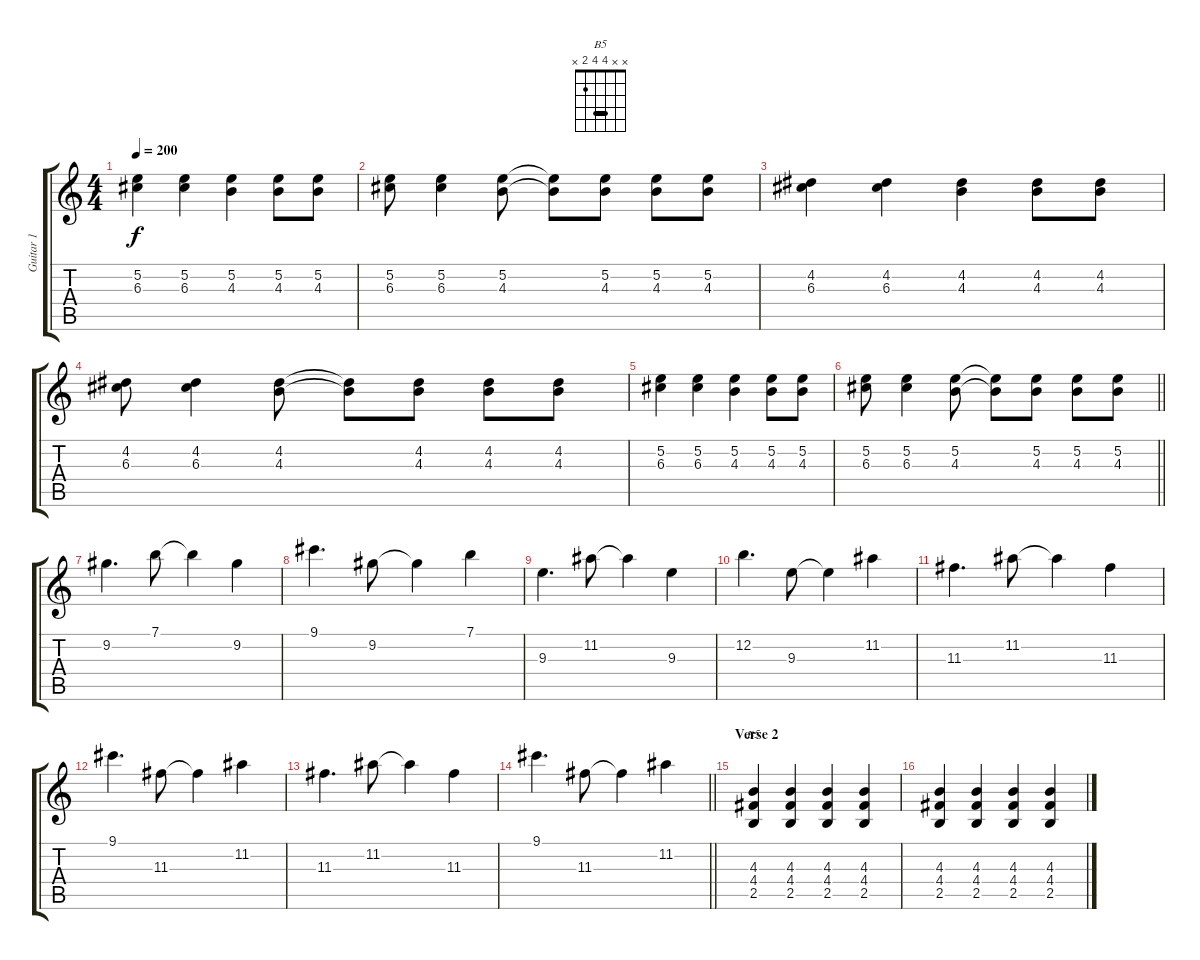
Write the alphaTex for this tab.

\track ("Guitar 1" "Guitar 1") {instrument distortionguitar}
\staff {score tabs}
\tuning (E4 B3 G3 D3 A2 E2) {hide}
\chord ("B5" x x 4 4 2 x) {barre 4}
\ts (4 4)
\tempo 200
\clef g2
\ks c
(5.2 6.3).4{dy f} (5.2 6.3).4 (5.2 4.3).4 (5.2 4.3).8 (5.2 4.3).8 |
(5.2 6.3).8 (5.2 6.3).4 (5.2 4.3).8 (5.2{t} 4.3{t}).8 (5.2 4.3).8 (5.2 4.3).8 (5.2 4.3).8 |
(4.2 6.3).4 (4.2 6.3).4 (4.2 4.3).4 (4.2 4.3).8 (4.2 4.3).8 |
(4.2 6.3).8 (4.2 6.3).4 (4.2 4.3).8 (4.2{t} 4.3{t}).8 (4.2 4.3).8 (4.2 4.3).8 (4.2 4.3).8 |
(5.2 6.3).4 (5.2 6.3).4 (5.2 4.3).4 (5.2 4.3).8 (5.2 4.3).8 |
\barLineRight lightlight
(5.2 6.3).8 (5.2 6.3).4 (5.2 4.3).8 (5.2{t} 4.3{t}).8 (5.2 4.3).8 (5.2 4.3).8 (5.2 4.3).8 |
9.2.4{d} 7.1.8 7.1{t}.4 9.2.4 |
9.1.4{d} 9.2.8 9.2{t}.4 7.1.4 |
9.3.4{d} 11.2.8 11.2{t}.4 9.3.4 |
12.2.4{d} 9.3.8 9.3{t}.4 11.2.4 |
11.3.4{d} 11.2.8 11.2{t}.4 11.3.4 |
9.1.4{d} 11.3.8 11.3{t}.4 11.2.4 |
11.3.4{d} 11.2.8 11.2{t}.4 11.3.4 |
\barLineRight lightlight
9.1.4{d} 11.3.8 11.3{t}.4 11.2.4 |
\section ("" "Verse 2")
(4.3 4.4 2.5).4{ch "B5"} (4.3 4.4 2.5).4 (4.3 4.4 2.5).4 (4.3 4.4 2.5).4 |
(4.3 4.4 2.5).4 (4.3 4.4 2.5).4 (4.3 4.4 2.5).4 (4.3 4.4 2.5).4
